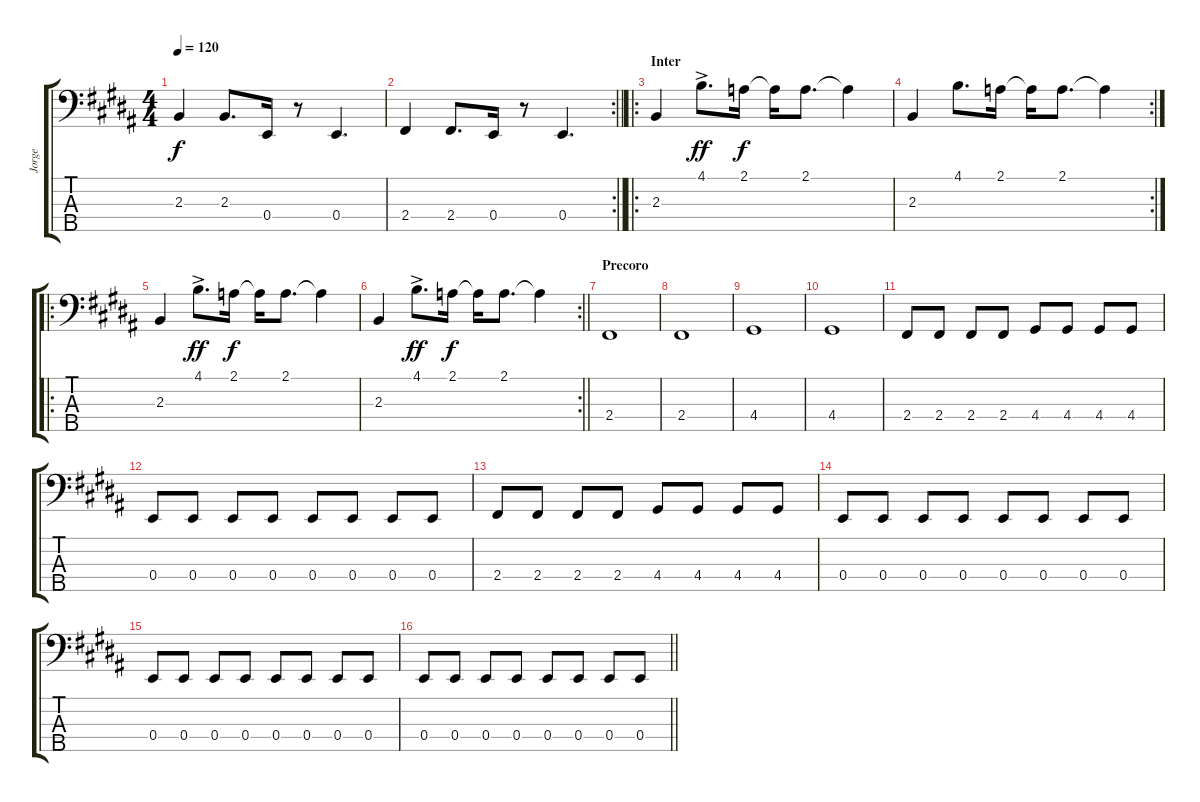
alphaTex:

\track ("Jorge" "Jorge") {instrument electricbassfinger}
\staff {score tabs}
\tuning (G2 D2 A1 E1 B0) {hide}
\ts (4 4)
\tempo 120
\clef f4
\ks b
2.3.4{dy f} 2.3.8{d} 0.4.16 r.8 0.4.4{d} |
\rc 2
\barLineRight lightlight
2.4.4 2.4.8{d} 0.4.16 r.8 0.4.4{d} |
\ro
\section ("" "Inter")
2.3.4 4.1{ac}.8{d dy ff} 2.1.16{dy f} 2.1{t}.16 2.1.8{d} 2.1{t}.4 |
\rc 2
2.3.4 4.1.8{d} 2.1.16 2.1{t}.16 2.1.8{d} 2.1{t}.4 |
\ro
2.3.4 4.1{ac}.8{d dy ff} 2.1.16{dy f} 2.1{t}.16 2.1.8{d} 2.1{t}.4 |
\rc 2
\barLineRight lightlight
2.3.4 4.1{ac}.8{d dy ff} 2.1.16{dy f} 2.1{t}.16 2.1.8{d} 2.1{t}.4 |
\section ("" "Precoro")
2.4.1 |
2.4.1 |
4.4.1 |
4.4.1 |
2.4.8 2.4.8 2.4.8 2.4.8 4.4.8 4.4.8 4.4.8 4.4.8 |
0.4.8 0.4.8 0.4.8 0.4.8 0.4.8 0.4.8 0.4.8 0.4.8 |
2.4.8 2.4.8 2.4.8 2.4.8 4.4.8 4.4.8 4.4.8 4.4.8 |
0.4.8 0.4.8 0.4.8 0.4.8 0.4.8 0.4.8 0.4.8 0.4.8 |
0.4.8 0.4.8 0.4.8 0.4.8 0.4.8 0.4.8 0.4.8 0.4.8 |
\barLineRight lightlight
0.4.8 0.4.8 0.4.8 0.4.8 0.4.8 0.4.8 0.4.8 0.4.8
